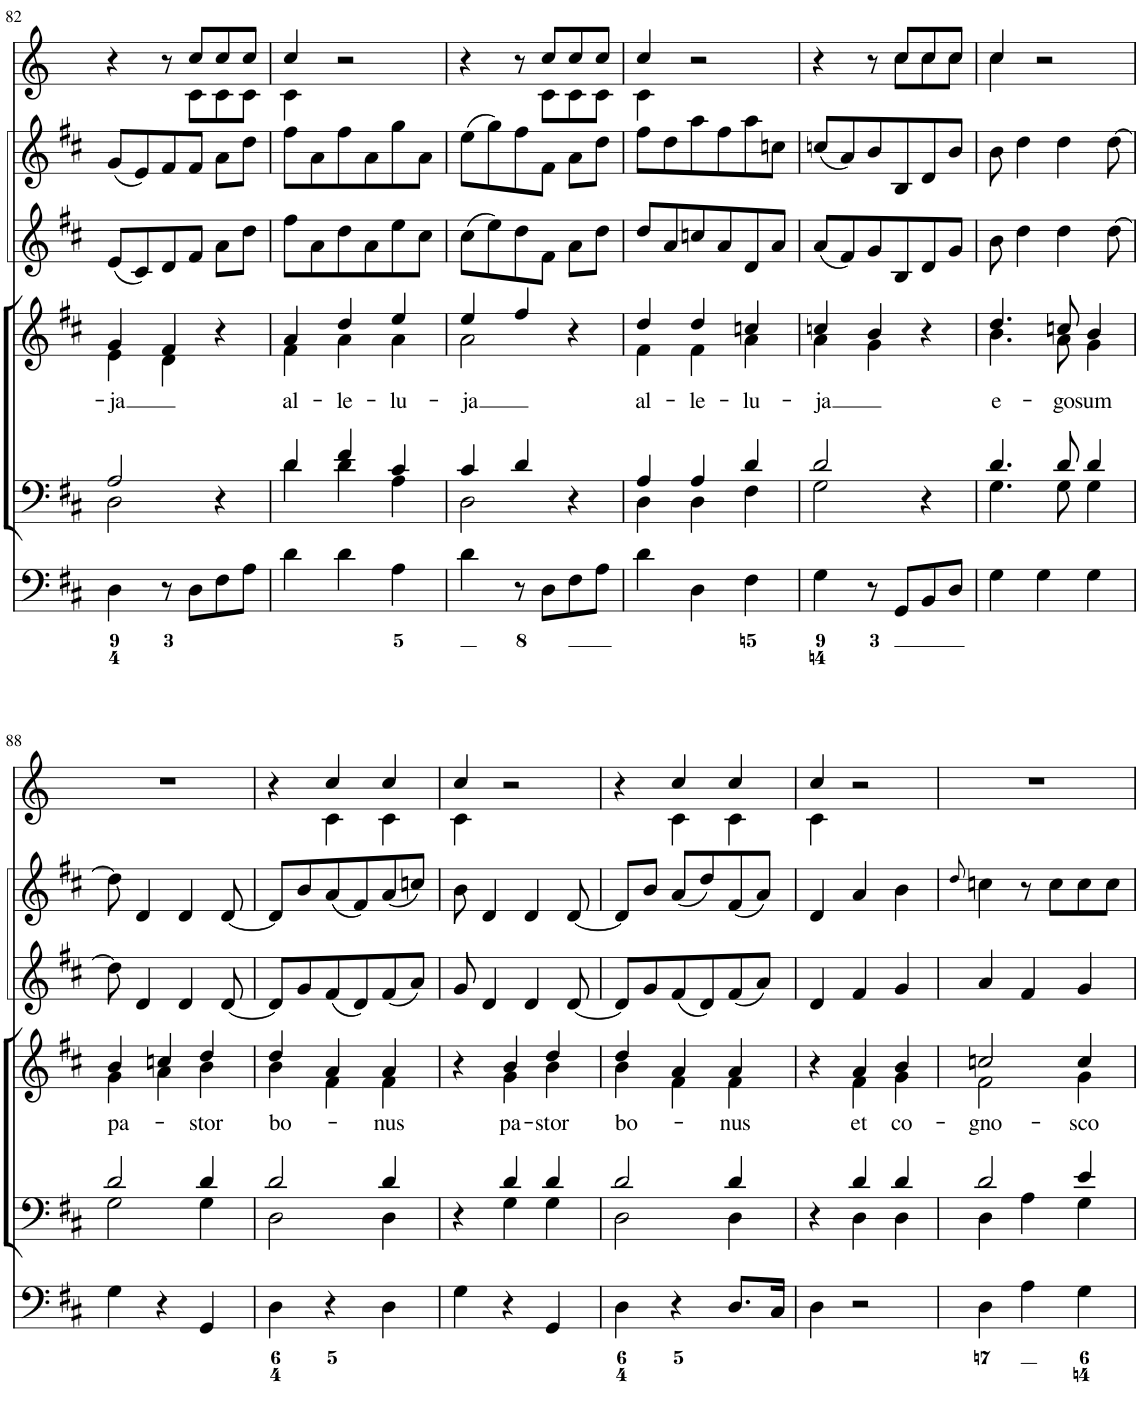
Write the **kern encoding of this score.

**kern	**kern	**kern	**text	**kern	**kern	**kern
*part6	*part5	*part4	*part4	*part3	*part2	*part1
*staff6	*staff5	*staff4	*staff4	*staff3	*staff2	*staff1
*I"Organ	*I"Voice	*I"Voice	*	*I"Violin	*I"Violini	*I"Corni in D
*	*	*	*	*I'Vln	*I'Vln	*
!!LO:PB:g=z
*clefF4	*clefF4	*clefG2	*	*clefG2	*clefG2	*clefG2
*	*	*	*	*	*	*Trd6c10
*k[f#c#]	*k[f#c#]	*k[f#c#]	*	*k[f#c#]	*k[f#c#]	*k[]
*M3/4	*M3/4	*M3/4	*	*M3/4	*M3/4	*M3/4
=82	=82	=82	=82	=82	=82	=82
*	*^	*	*	*	*	*
!	!	!	!	!LO:LY:b	!	!	!
*	*	*	*^	*	*	*	*^
4D\	2A/	2D\	4g/	4e\	-ja	(8e/L	(8g/L	4r	4.ryy
.	.	.	.	.	.	8c#/)	8e/)	.	.
8r	.	.	4f#/	4d\	.	8d/	8f#/	8r	.
8D\L	.	.	.	.	.	8f#/J	8f#/J	8cc/L	8c\L
8F#\	4r	4ryy	4r	4ryy	.	8a\L	8a\L	8cc/	8c\
8A\J	.	.	.	.	.	8dd\J	8dd\J	8cc/J	8c\J
=83	=83	=83	=83	=83	=83	=83	=83	=83	=83
!	!	!	!	!	!LO:LY:b	!	!	!	!
4d\	4d/	4d\	4a/	4f#\	al-	8ff#\L	8ff#\L	4cc/	4c\
.	.	.	.	.	.	8a\	8a\	.	.
!	!	!	!	!	!LO:LY:b	!	!	!	!
4d\	4f#/	4d\	4dd/	4a\	-le-	8dd\	8ff#\	2r	2ryy
.	.	.	.	.	.	8a\	8a\	.	.
!	!	!	!	!	!LO:LY:b	!	!	!	!
4A\	4c#/	4A\	4ee/	4a\	-lu-	8ee\	8gg\	.	.
.	.	.	.	.	.	8cc#\J	8a\J	.	.
=84	=84	=84	=84	=84	=84	=84	=84	=84	=84
!	!	!	!	!	!LO:LY:b	!	!	!	!
4d\	4c#/	2D\	4ee/	2a\	-ja	(8cc#\L	(8ee\L	4r	4.ryy
.	.	.	.	.	.	8ee\)	8gg\)	.	.
8r	4d/	.	4ff#/	.	.	8dd\	8ff#\	8r	.
8D\L	.	.	.	.	.	8f#\J	8f#\J	8cc/L	8c\L
8F#\	4r	4ryy	4r	4ryy	.	8a\L	8a\L	8cc/	8c\
8A\J	.	.	.	.	.	8dd\J	8dd\J	8cc/J	8c\J
=85	=85	=85	=85	=85	=85	=85	=85	=85	=85
!	!	!	!	!	!LO:LY:b	!	!	!	!
4d\	4A/	4D\	4dd/	4f#\	al-	8dd/L	8ff#\L	4cc/	4c\
.	.	.	.	.	.	8a/	8dd\	.	.
!	!	!	!	!	!LO:LY:b	!	!	!	!
4D\	4A/	4D\	4dd/	4f#\	-le-	8ccn/	8aa\	2r	2ryy
.	.	.	.	.	.	8a/	8ff#\	.	.
!	!	!	!	!	!LO:LY:b	!	!	!	!
4F#\	4d/	4F#\	4ccn/	4a\	-lu-	8d/	8aa\	.	.
.	.	.	.	.	.	8a/J	8ccn\J	.	.
=86	=86	=86	=86	=86	=86	=86	=86	=86	=86
!	!	!	!	!	!LO:LY:b	!	!	!	!
4G\	2d/	2G\	4ccn/	4a\	-ja	(8a/L	(8ccn/L	4r	4.ryy
.	.	.	.	.	.	8f#/)	8a/)	.	.
8r	.	.	4b/	4g\	.	8g/	8b/	8r	.
8GG/L	.	.	.	.	.	8B/	8B/	8cc/L	8cc\L
8BB/	4r	4ryy	4r	4ryy	.	8d/	8d/	8cc/	8cc\
8D/J	.	.	.	.	.	8g/J	8b/J	8cc/J	8cc\J
=87	=87	=87	=87	=87	=87	=87	=87	=87	=87
!	!	!	!	!	!LO:LY:b	!	!	!	!
4G\	4.d/	4.G\	4.dd/	4.b\	e-	8b\	8b\	4cc/	4cc\
.	.	.	.	.	.	4dd\	4dd\	.	.
4G\	.	.	.	.	.	.	.	2r	2ryy
!	!	!	!	!	!LO:LY:b	!	!	!	!
.	8d/	8G\	8ccn/	8a\	-go	4dd\	4dd\	.	.
!	!	!	!	!	!LO:LY:b	!	!	!	!
4G\	4d/	4G\	4b/	4g\	sum	.	.	.	.
.	.	.	.	.	.	[8dd\	[8dd\	.	.
*	*	*	*	*	*	*	*	*v	*v
!!LO:LB:g=z
=88	=88	=88	=88	=88	=88	=88	=88	=88
!	!	!	!	!	!LO:LY:b	!	!	!
4G\	2d/	2G\	4b/	4g\	pa-	8dd\]	8dd\]	2.r
.	.	.	.	.	.	4d/	4d/	.
4r	.	.	4ccn/	4a\	.	.	.	.
.	.	.	.	.	.	4d/	4d/	.
!	!	!	!	!	!LO:LY:b	!	!	!
4GG/	4d/	4G\	4dd/	4b\	-stor	.	.	.
.	.	.	.	.	.	[8d/	[8d/	.
=89	=89	=89	=89	=89	=89	=89	=89	=89
!	!	!	!	!	!LO:LY:b	!	!	!
*	*	*	*	*	*	*	*	*^
4D\	2d/	2D\	4dd/	4b\	bo-	8d/L]	8d/L]	4r	4ryy
.	.	.	.	.	.	8g/	8b/	.	.
4r	.	.	4a/	4f#\	.	(8f#/	(8a/	4cc/	4c\
.	.	.	.	.	.	8d/)	8f#/)	.	.
!	!	!	!	!	!LO:LY:b	!	!	!	!
4D\	4d/	4D\	4a/	4f#\	-nus	(8f#/	(8a/	4cc/	4c\
.	.	.	.	.	.	8a/J)	8ccn/J)	.	.
=90	=90	=90	=90	=90	=90	=90	=90	=90	=90
4G\	4r	4ryy	4r	4ryy	.	8g/	8b\	4cc/	4c\
.	.	.	.	.	.	4d/	4d/	.	.
!	!	!	!	!	!LO:LY:b	!	!	!	!
4r	4d/	4G\	4b/	4g\	pa-	.	.	2r	2ryy
.	.	.	.	.	.	4d/	4d/	.	.
!	!	!	!	!	!LO:LY:b	!	!	!	!
4GG/	4d/	4G\	4dd/	4b\	-stor	.	.	.	.
.	.	.	.	.	.	[8d/	[8d/	.	.
=91	=91	=91	=91	=91	=91	=91	=91	=91	=91
!	!	!	!	!	!LO:LY:b	!	!	!	!
4D\	2d/	2D\	4dd/	4b\	bo-	8d/L]	8d/L]	4r	4ryy
.	.	.	.	.	.	8g/	8b/J	.	.
4r	.	.	4a/	4f#\	.	(8f#/	(8a/L	4cc/	4c\
.	.	.	.	.	.	8d/)	8dd/)	.	.
!	!	!	!	!	!LO:LY:b	!	!	!	!
8.D/L	4d/	4D\	4a/	4f#\	-nus	(8f#/	(8f#/	4cc/	4c\
.	.	.	.	.	.	8a/J)	8a/J)	.	.
16C#/Jk	.	.	.	.	.	.	.	.	.
=92	=92	=92	=92	=92	=92	=92	=92	=92	=92
4D\	4r	4ryy	4r	4ryy	.	4d/	4d/	4cc/	4c\
!	!	!	!	!	!LO:LY:b	!	!	!	!
2r	4d/	4D\	4a/	4f#\	et	4f#/	4a/	2r	2ryy
!	!	!	!	!	!LO:LY:b	!	!	!	!
.	4d/	4D\	4b/	4g\	co-	4g/	4b\	.	.
*	*	*	*	*	*	*	*	*v	*v
=93	=93	=93	=93	=93	=93	=93	=93	=93
.	.	.	.	.	.	.	8qdd/	.
!	!	!	!	!	!LO:LY:b	!	!	!
4D\	2d/	4D\	2ccn/	2f#\	-gno-	4a/	4ccn\	2.r
4A\	.	4A\	.	.	.	4f#/	8r	.
.	.	.	.	.	.	.	8cc\L	.
!	!	!	!	!	!LO:LY:b	!	!	!
4G\	4e/	4G\	4cc/	4g\	-sco	4g/	8cc\	.
.	.	.	.	.	.	.	8cc\J	.
*	*v	*v	*	*	*	*	*	*
*	*	*v	*v	*	*	*	*
=	=	=	=	=	=	=
*-	*-	*-	*-	*-	*-	*-
